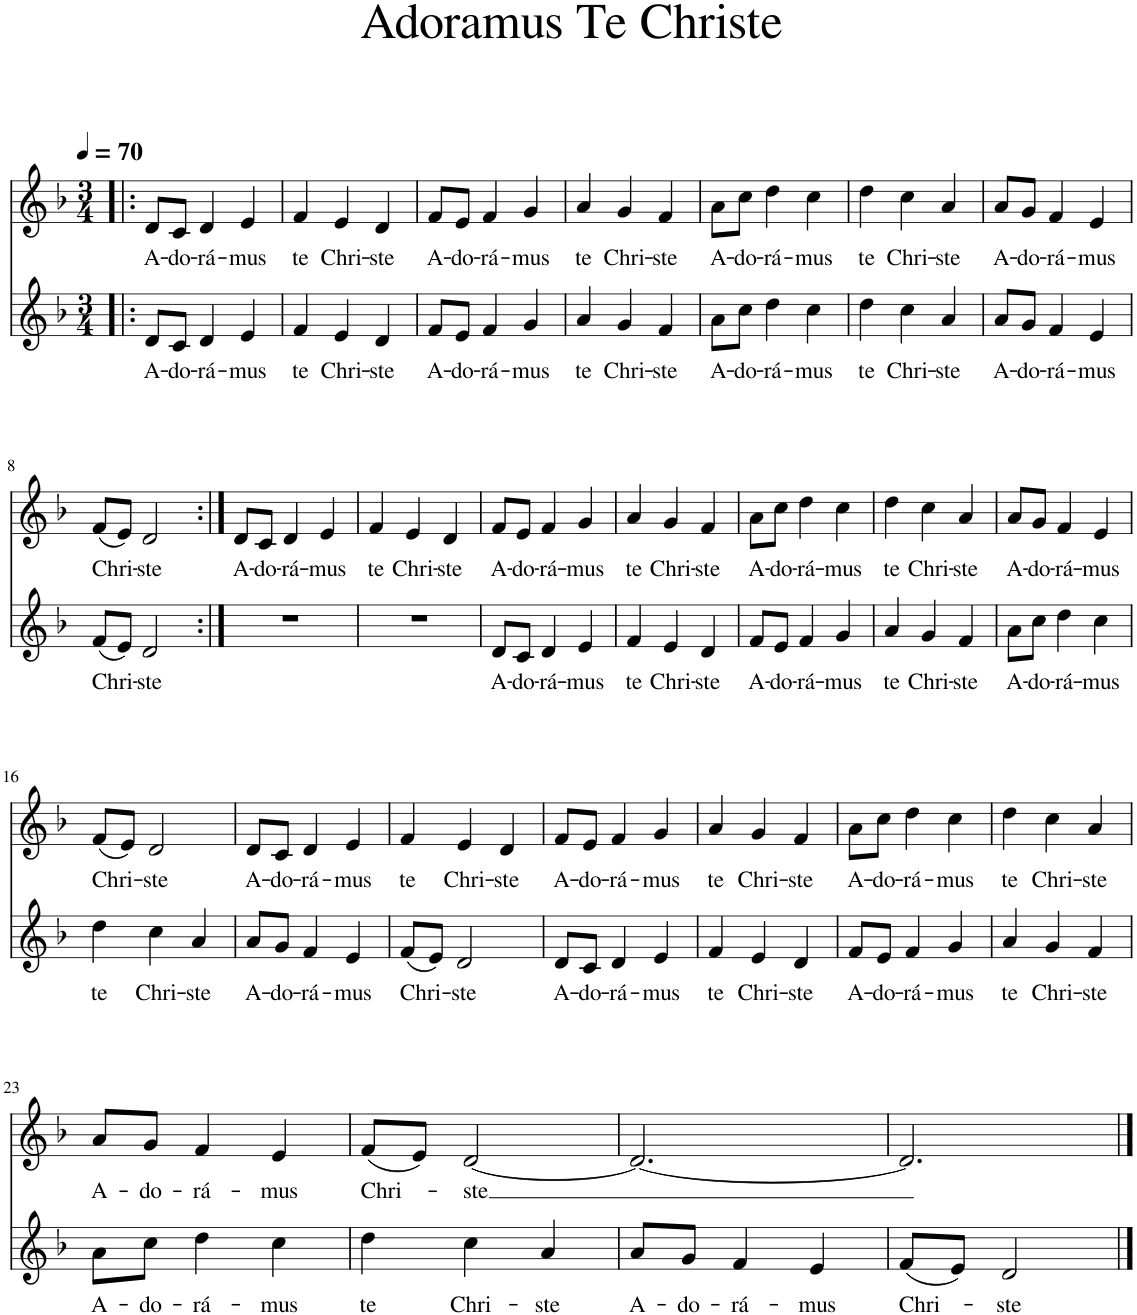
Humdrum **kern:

**kern	**text	**kern	**text
*part1	*part1	*part1	*part1
*staff2	*staff2	*staff1	*staff1
*I"Piano	*	*	*
*I'Pno.	*	*	*
*clefG2	*	*clefG2	*
*k[b-]	*	*k[b-]	*
*M3/4	*	*M3/4	*
*MM70	*	*MM70	*
=1!|:	=1!|:	=1!|:	=1!|:
!	!LO:LY:b	!	!LO:LY:b
8d/L	A-	8d/L	A-
!	!LO:LY:b	!	!LO:LY:b
8c/J	-do-	8c/J	-do-
!	!LO:LY:b	!	!LO:LY:b
4d/	-rá-	4d/	-rá-
!	!LO:LY:b	!	!LO:LY:b
4e/	-mus	4e/	-mus
=2	=2	=2	=2
!	!LO:LY:b	!	!LO:LY:b
4f/	te	4f/	te
!	!LO:LY:b	!	!LO:LY:b
4e/	Chri-	4e/	Chri-
!	!LO:LY:b	!	!LO:LY:b
4d/	-ste	4d/	-ste
=3	=3	=3	=3
!	!LO:LY:b	!	!LO:LY:b
8f/L	A-	8f/L	A-
!	!LO:LY:b	!	!LO:LY:b
8e/J	-do-	8e/J	-do-
!	!LO:LY:b	!	!LO:LY:b
4f/	-rá-	4f/	-rá-
!	!LO:LY:b	!	!LO:LY:b
4g/	-mus	4g/	-mus
=4	=4	=4	=4
!	!LO:LY:b	!	!LO:LY:b
4a/	te	4a/	te
!	!LO:LY:b	!	!LO:LY:b
4g/	Chri-	4g/	Chri-
!	!LO:LY:b	!	!LO:LY:b
4f/	-ste	4f/	-ste
=5	=5	=5	=5
!	!LO:LY:b	!	!LO:LY:b
8a\L	A-	8a\L	A-
!	!LO:LY:b	!	!LO:LY:b
8cc\J	-do-	8cc\J	-do-
!	!LO:LY:b	!	!LO:LY:b
4dd\	-rá-	4dd\	-rá-
!	!LO:LY:b	!	!LO:LY:b
4cc\	-mus	4cc\	-mus
=6	=6	=6	=6
!	!LO:LY:b	!	!LO:LY:b
4dd\	te	4dd\	te
!	!LO:LY:b	!	!LO:LY:b
4cc\	Chri-	4cc\	Chri-
!	!LO:LY:b	!	!LO:LY:b
4a/	-ste	4a/	-ste
=7	=7	=7	=7
!	!LO:LY:b	!	!LO:LY:b
8a/L	A-	8a/L	A-
!	!LO:LY:b	!	!LO:LY:b
8g/J	-do-	8g/J	-do-
!	!LO:LY:b	!	!LO:LY:b
4f/	-rá-	4f/	-rá-
!	!LO:LY:b	!	!LO:LY:b
4e/	-mus	4e/	-mus
!!LO:LB:g=z
=8	=8	=8	=8
!	!LO:LY:b	!	!LO:LY:b
8f/L	Chri-	(8f/L	Chri-
8e/J	.	8e/J)	.
!	!LO:LY:b	!	!LO:LY:b
2d/	-ste	2d/	-ste
=9:|!	=9:|!	=9:|!	=9:|!
!	!	!	!LO:LY:b
2.r	.	8d/L	A-
!	!	!	!LO:LY:b
.	.	8c/J	-do-
!	!	!	!LO:LY:b
.	.	4d/	-rá-
!	!	!	!LO:LY:b
.	.	4e/	-mus
=10	=10	=10	=10
!	!	!	!LO:LY:b
2.r	.	4f/	te
!	!	!	!LO:LY:b
.	.	4e/	Chri-
!	!	!	!LO:LY:b
.	.	4d/	-ste
=11	=11	=11	=11
!	!LO:LY:b	!	!LO:LY:b
8d/L	A-	8f/L	A-
!	!LO:LY:b	!	!LO:LY:b
8c/J	-do-	8e/J	-do-
!	!LO:LY:b	!	!LO:LY:b
4d/	-rá-	4f/	-rá-
!	!LO:LY:b	!	!LO:LY:b
4e/	-mus	4g/	-mus
=12	=12	=12	=12
!	!LO:LY:b	!	!LO:LY:b
4f/	te	4a/	te
!	!LO:LY:b	!	!LO:LY:b
4e/	Chri-	4g/	Chri-
!	!LO:LY:b	!	!LO:LY:b
4d/	-ste	4f/	-ste
=13	=13	=13	=13
!	!LO:LY:b	!	!LO:LY:b
8f/L	A-	8a\L	A-
!	!LO:LY:b	!	!LO:LY:b
8e/J	-do-	8cc\J	-do-
!	!LO:LY:b	!	!LO:LY:b
4f/	-rá-	4dd\	-rá-
!	!LO:LY:b	!	!LO:LY:b
4g/	-mus	4cc\	-mus
=14	=14	=14	=14
!	!LO:LY:b	!	!LO:LY:b
4a/	te	4dd\	te
!	!LO:LY:b	!	!LO:LY:b
4g/	Chri-	4cc\	Chri-
!	!LO:LY:b	!	!LO:LY:b
4f/	-ste	4a/	-ste
=15	=15	=15	=15
!	!LO:LY:b	!	!LO:LY:b
8a\L	A-	8a/L	A-
!	!LO:LY:b	!	!LO:LY:b
8cc\J	-do-	8g/J	-do-
!	!LO:LY:b	!	!LO:LY:b
4dd\	-rá-	4f/	-rá-
!	!LO:LY:b	!	!LO:LY:b
4cc\	-mus	4e/	-mus
!!LO:LB:g=z
=16	=16	=16	=16
!	!LO:LY:b	!	!LO:LY:b
4dd\	te	(8f/L	Chri-
.	.	8e/J)	.
!	!LO:LY:b	!	!LO:LY:b
4cc\	Chri-	2d/	-ste
!	!LO:LY:b	!	!
4a/	-ste	.	.
=17	=17	=17	=17
!	!LO:LY:b	!	!LO:LY:b
8a/L	A-	8d/L	A-
!	!LO:LY:b	!	!LO:LY:b
8g/J	-do-	8c/J	-do-
!	!LO:LY:b	!	!LO:LY:b
4f/	-rá-	4d/	-rá-
!	!LO:LY:b	!	!LO:LY:b
4e/	-mus	4e/	-mus
=18	=18	=18	=18
!	!LO:LY:b	!	!LO:LY:b
8f/L	Chri-	4f/	te
8e/J	.	.	.
!	!LO:LY:b	!	!LO:LY:b
2d/	-ste	4e/	Chri-
!	!	!	!LO:LY:b
.	.	4d/	-ste
=19	=19	=19	=19
!	!LO:LY:b	!	!LO:LY:b
8d/L	A-	8f/L	A-
!	!LO:LY:b	!	!LO:LY:b
8c/J	-do-	8e/J	-do-
!	!LO:LY:b	!	!LO:LY:b
4d/	-rá-	4f/	-rá-
!	!LO:LY:b	!	!LO:LY:b
4e/	-mus	4g/	-mus
=20	=20	=20	=20
!	!LO:LY:b	!	!LO:LY:b
4f/	te	4a/	te
!	!LO:LY:b	!	!LO:LY:b
4e/	Chri-	4g/	Chri-
!	!LO:LY:b	!	!LO:LY:b
4d/	-ste	4f/	-ste
=21	=21	=21	=21
!	!LO:LY:b	!	!LO:LY:b
8f/L	A-	8a\L	A-
!	!LO:LY:b	!	!LO:LY:b
8e/J	-do-	8cc\J	-do-
!	!LO:LY:b	!	!LO:LY:b
4f/	-rá-	4dd\	-rá-
!	!LO:LY:b	!	!LO:LY:b
4g/	-mus	4cc\	-mus
=22	=22	=22	=22
!	!LO:LY:b	!	!LO:LY:b
4a/	te	4dd\	te
!	!LO:LY:b	!	!LO:LY:b
4g/	Chri-	4cc\	Chri-
!	!LO:LY:b	!	!LO:LY:b
4f/	-ste	4a/	-ste
!!LO:LB:g=z
=23	=23	=23	=23
!	!LO:LY:b	!	!LO:LY:b
8a\L	A-	8a/L	A-
!	!LO:LY:b	!	!LO:LY:b
8cc\J	-do-	8g/J	-do-
!	!LO:LY:b	!	!LO:LY:b
4dd\	-rá-	4f/	-rá-
!	!LO:LY:b	!	!LO:LY:b
4cc\	-mus	4e/	-mus
=24	=24	=24	=24
!	!LO:LY:b	!	!LO:LY:b
4dd\	te	(8f/L	Chri-
.	.	8e/J)	.
!	!LO:LY:b	!	!LO:LY:b
4cc\	Chri-	[2d/	-ste
!	!LO:LY:b	!	!
4a/	-ste	.	.
=25	=25	=25	=25
!	!LO:LY:b	!	!
8a/L	A-	2.d/_	.
!	!LO:LY:b	!	!
8g/J	-do-	.	.
!	!LO:LY:b	!	!
4f/	-rá-	.	.
!	!LO:LY:b	!	!
4e/	-mus	.	.
=26	=26	=26	=26
!	!LO:LY:b	!	!
8f/L	Chri-	2.d/]	.
8e/J	.	.	.
!	!LO:LY:b	!	!
2d/	-ste	.	.
==	==	==	==
*-	*-	*-	*-
